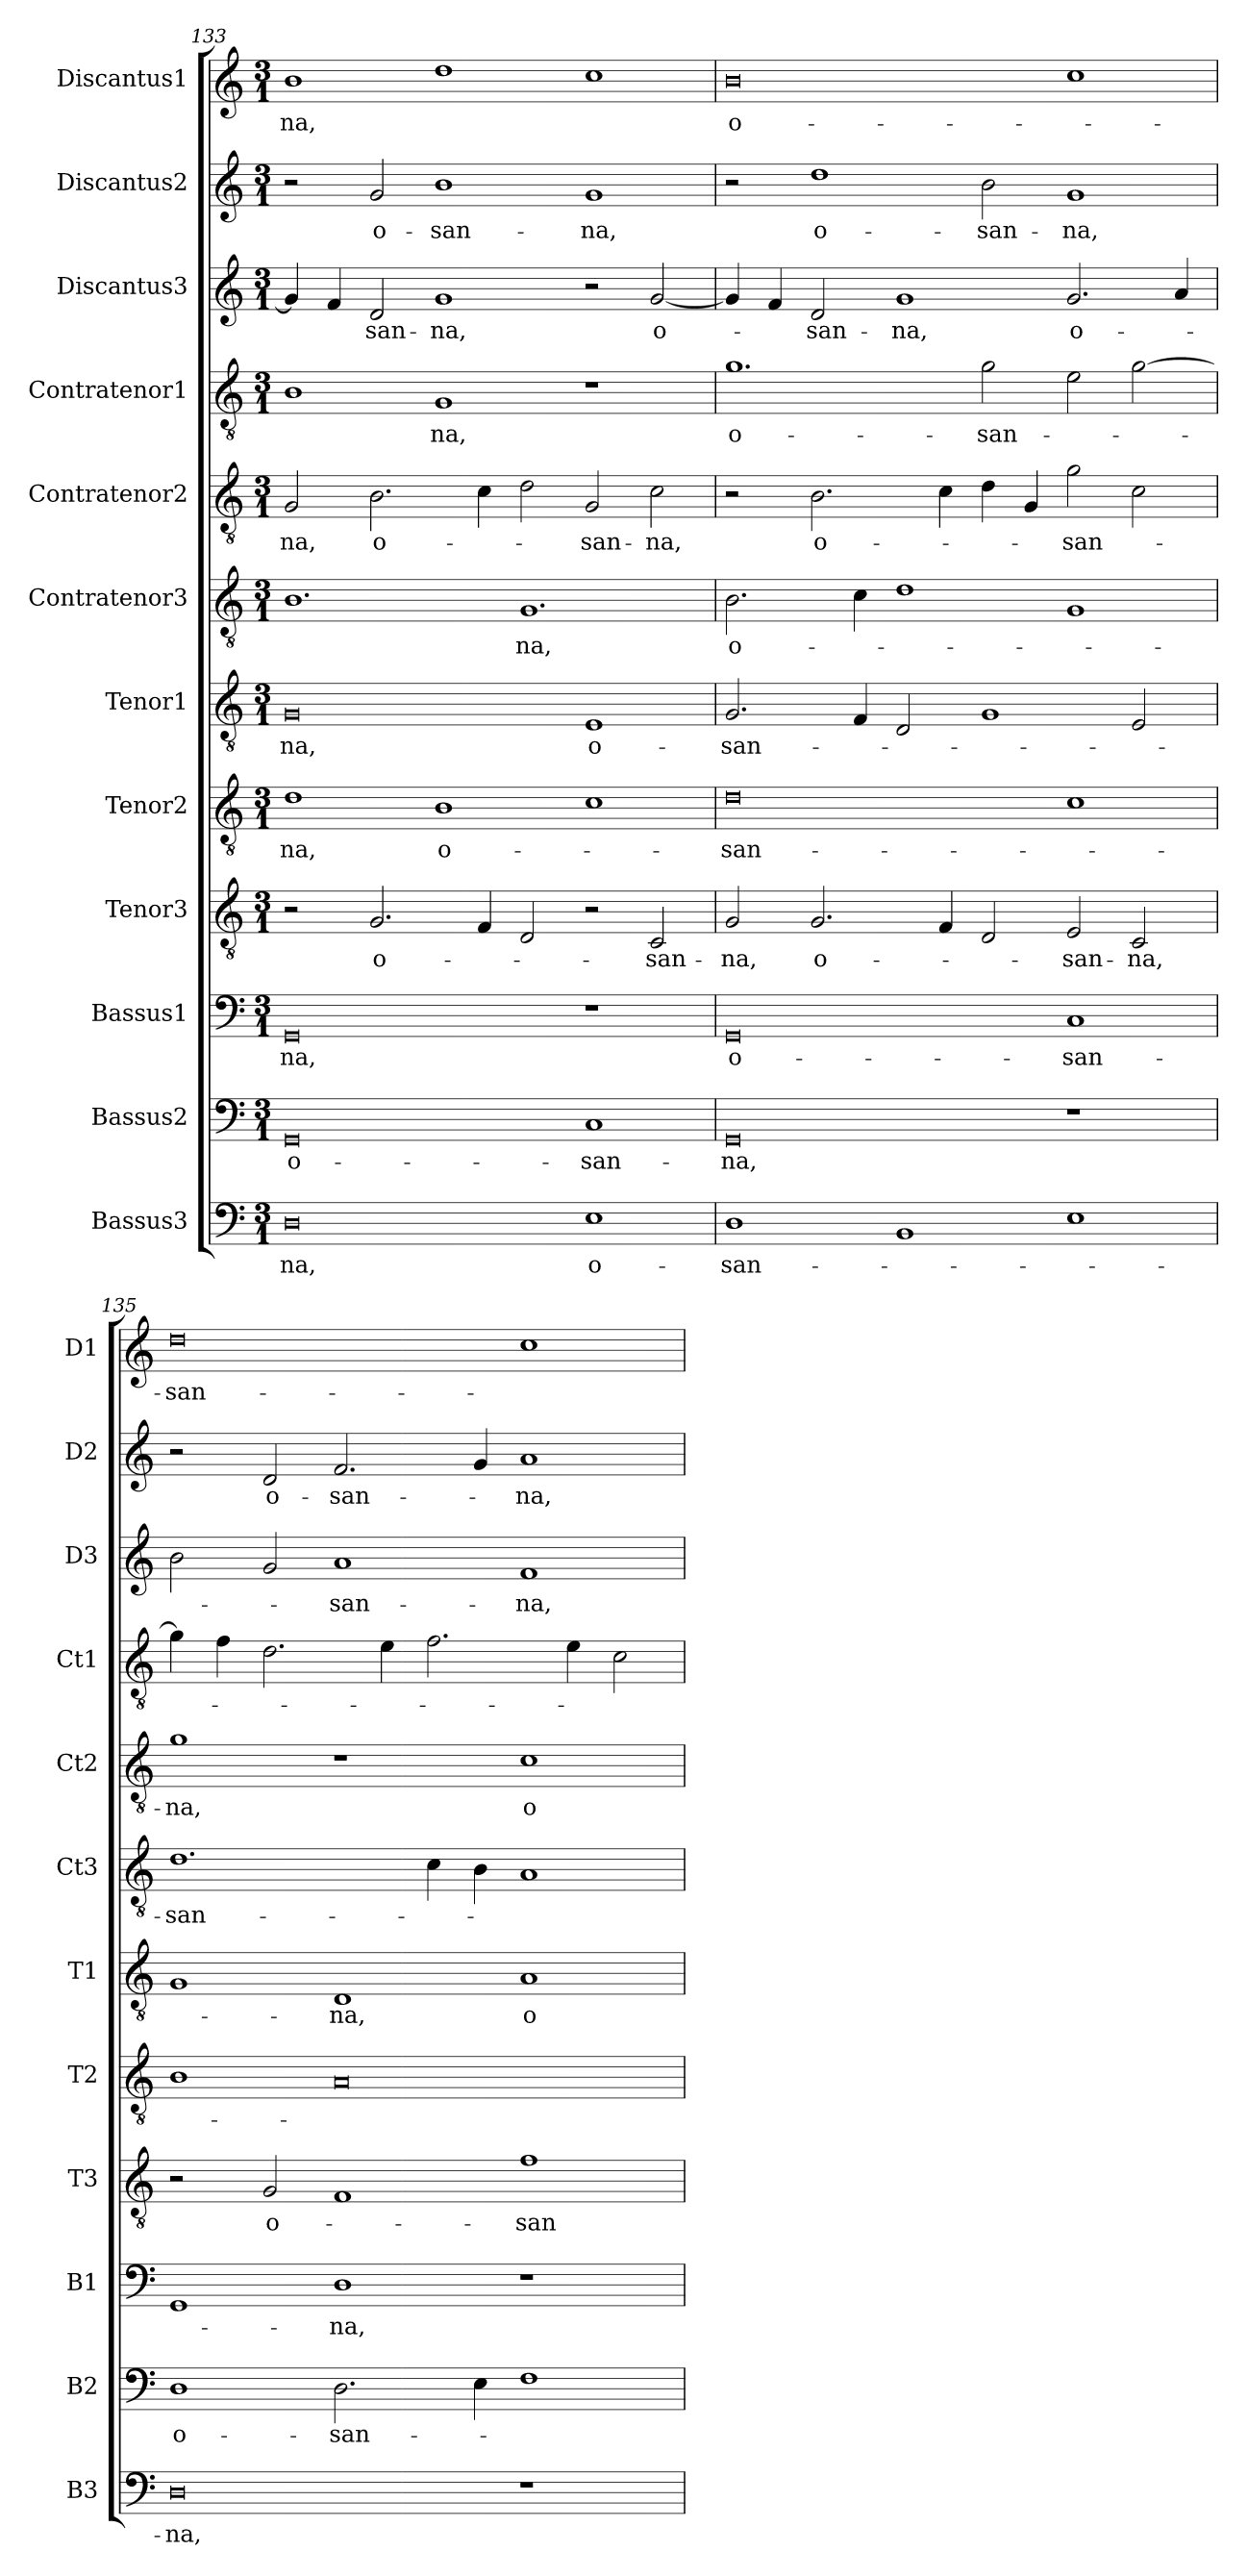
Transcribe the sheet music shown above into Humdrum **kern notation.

**kern	**text	**kern	**text	**kern	**text	**kern	**text	**kern	**text	**kern	**text	**kern	**text	**kern	**text	**kern	**text	**kern	**text	**kern	**text	**kern	**text
*part12	*part12	*part11	*part11	*part10	*part10	*part9	*part9	*part8	*part8	*part7	*part7	*part6	*part6	*part5	*part5	*part4	*part4	*part3	*part3	*part2	*part2	*part1	*part1
*staff12	*staff12	*staff11	*staff11	*staff10	*staff10	*staff9	*staff9	*staff8	*staff8	*staff7	*staff7	*staff6	*staff6	*staff5	*staff5	*staff4	*staff4	*staff3	*staff3	*staff2	*staff2	*staff1	*staff1
*I"Bassus3	*	*I"Bassus2	*	*I"Bassus1	*	*I"Tenor3	*	*I"Tenor2	*	*I"Tenor1	*	*I"Contratenor3	*	*I"Contratenor2	*	*I"Contratenor1	*	*I"Discantus3	*	*I"Discantus2	*	*I"Discantus1	*
*I'B3	*	*I'B2	*	*I'B1	*	*I'T3	*	*I'T2	*	*I'T1	*	*I'Ct3	*	*I'Ct2	*	*I'Ct1	*	*I'D3	*	*I'D2	*	*I'D1	*
*clefF4	*	*clefF4	*	*clefF4	*	*clefGv2	*	*clefGv2	*	*clefGv2	*	*clefGv2	*	*clefGv2	*	*clefGv2	*	*clefG2	*	*clefG2	*	*clefG2	*
*k[]	*	*k[]	*	*k[]	*	*k[]	*	*k[]	*	*k[]	*	*k[]	*	*k[]	*	*k[]	*	*k[]	*	*k[]	*	*k[]	*
*M3/1	*	*M3/1	*	*M3/1	*	*M3/1	*	*M3/1	*	*M3/1	*	*M3/1	*	*M3/1	*	*M3/1	*	*M3/1	*	*M3/1	*	*M3/1	*
=133	=133	=133	=133	=133	=133	=133	=133	=133	=133	=133	=133	=133	=133	=133	=133	=133	=133	=133	=133	=133	=133	=133	=133
0D	-na,	0GG	o-	0GG	-na,	2r	.	1d	-na,	0G	-na,	1.B	.	2G	-na,	1B	.	4g]	.	2r	.	1b	-na,
.	.	.	.	.	.	.	.	.	.	.	.	.	.	.	.	.	.	4f	.	.	.	.	.
.	.	.	.	.	.	2.G	o-	.	.	.	.	.	.	2.B	o-	.	.	2d	-san-	2g	o-	.	.
.	.	.	.	.	.	.	.	1B	o-	.	.	.	.	.	.	1G	-na,	1g	-na,	1b	-san-	1dd	.
.	.	.	.	.	.	4F	.	.	.	.	.	.	.	4c	.	.	.	.	.	.	.	.	.
.	.	.	.	.	.	2D	.	.	.	.	.	1.G	-na,	2d	.	.	.	.	.	.	.	.	.
1E	o-	1C	-san-	1r	.	2r	.	1c	.	1E	o-	.	.	2G	-san-	1r	.	2r	.	1g	-na,	1cc	.
.	.	.	.	.	.	2C	-san-	.	.	.	.	.	.	2c	-na,	.	.	[2g	o-	.	.	.	.
=134	=134	=134	=134	=134	=134	=134	=134	=134	=134	=134	=134	=134	=134	=134	=134	=134	=134	=134	=134	=134	=134	=134	=134
1D	-san-	0GG	-na,	0GG	o-	2G	-na,	0d	-san-	2.G	-san-	2.B	o-	2r	.	1.g	o-	4g]	.	2r	.	0b	o-
.	.	.	.	.	.	.	.	.	.	.	.	.	.	.	.	.	.	4f	.	.	.	.	.
.	.	.	.	.	.	2.G	o-	.	.	.	.	.	.	2.B	o-	.	.	2d	-san-	1dd	o-	.	.
.	.	.	.	.	.	.	.	.	.	4F	.	4c	.	.	.	.	.	.	.	.	.	.	.
1BB	.	.	.	.	.	.	.	.	.	2D	.	1d	.	.	.	.	.	1g	-na,	.	.	.	.
.	.	.	.	.	.	4F	.	.	.	.	.	.	.	4c	.	.	.	.	.	.	.	.	.
.	.	.	.	.	.	2D	.	.	.	1G	.	.	.	4d	.	2g	-san-	.	.	2b	-san-	.	.
.	.	.	.	.	.	.	.	.	.	.	.	.	.	4G	.	.	.	.	.	.	.	.	.
1E	.	1r	.	1C	-san-	2E	-san-	1c	.	.	.	1G	.	2g	-san-	2e	.	2.g	o-	1g	-na,	1cc	.
.	.	.	.	.	.	2C	-na,	.	.	2E	.	.	.	2c	.	[2g	.	.	.	.	.	.	.
.	.	.	.	.	.	.	.	.	.	.	.	.	.	.	.	.	.	4a	.	.	.	.	.
=135	=135	=135	=135	=135	=135	=135	=135	=135	=135	=135	=135	=135	=135	=135	=135	=135	=135	=135	=135	=135	=135	=135	=135
0D	-na,	1D	o-	1GG	.	2r	.	1B	.	1G	.	1.d	-san-	1g	-na,	4g]	.	2b	.	2r	.	0dd	-san-
.	.	.	.	.	.	.	.	.	.	.	.	.	.	.	.	4f	.	.	.	.	.	.	.
.	.	.	.	.	.	2G	o-	.	.	.	.	.	.	.	.	2.d	.	2g	.	2d	o-	.	.
.	.	2.D	-san-	1D	-na,	1F	.	0A	.	1D	-na,	.	.	1r	.	.	.	1a	-san-	2.f	-san-	.	.
.	.	.	.	.	.	.	.	.	.	.	.	.	.	.	.	4e	.	.	.	.	.	.	.
.	.	.	.	.	.	.	.	.	.	.	.	4c	.	.	.	2.f	.	.	.	.	.	.	.
.	.	4E	.	.	.	.	.	.	.	.	.	4B	.	.	.	.	.	.	.	4g	.	.	.
1r	.	1F	.	1r	.	1f	-san-	.	.	1A	o-	1A	.	1c	o-	.	.	1f	-na,	1a	-na,	1cc	.
.	.	.	.	.	.	.	.	.	.	.	.	.	.	.	.	4e	.	.	.	.	.	.	.
.	.	.	.	.	.	.	.	.	.	.	.	.	.	.	.	2c	.	.	.	.	.	.	.
=	=	=	=	=	=	=	=	=	=	=	=	=	=	=	=	=	=	=	=	=	=	=	=
*-	*-	*-	*-	*-	*-	*-	*-	*-	*-	*-	*-	*-	*-	*-	*-	*-	*-	*-	*-	*-	*-	*-	*-
